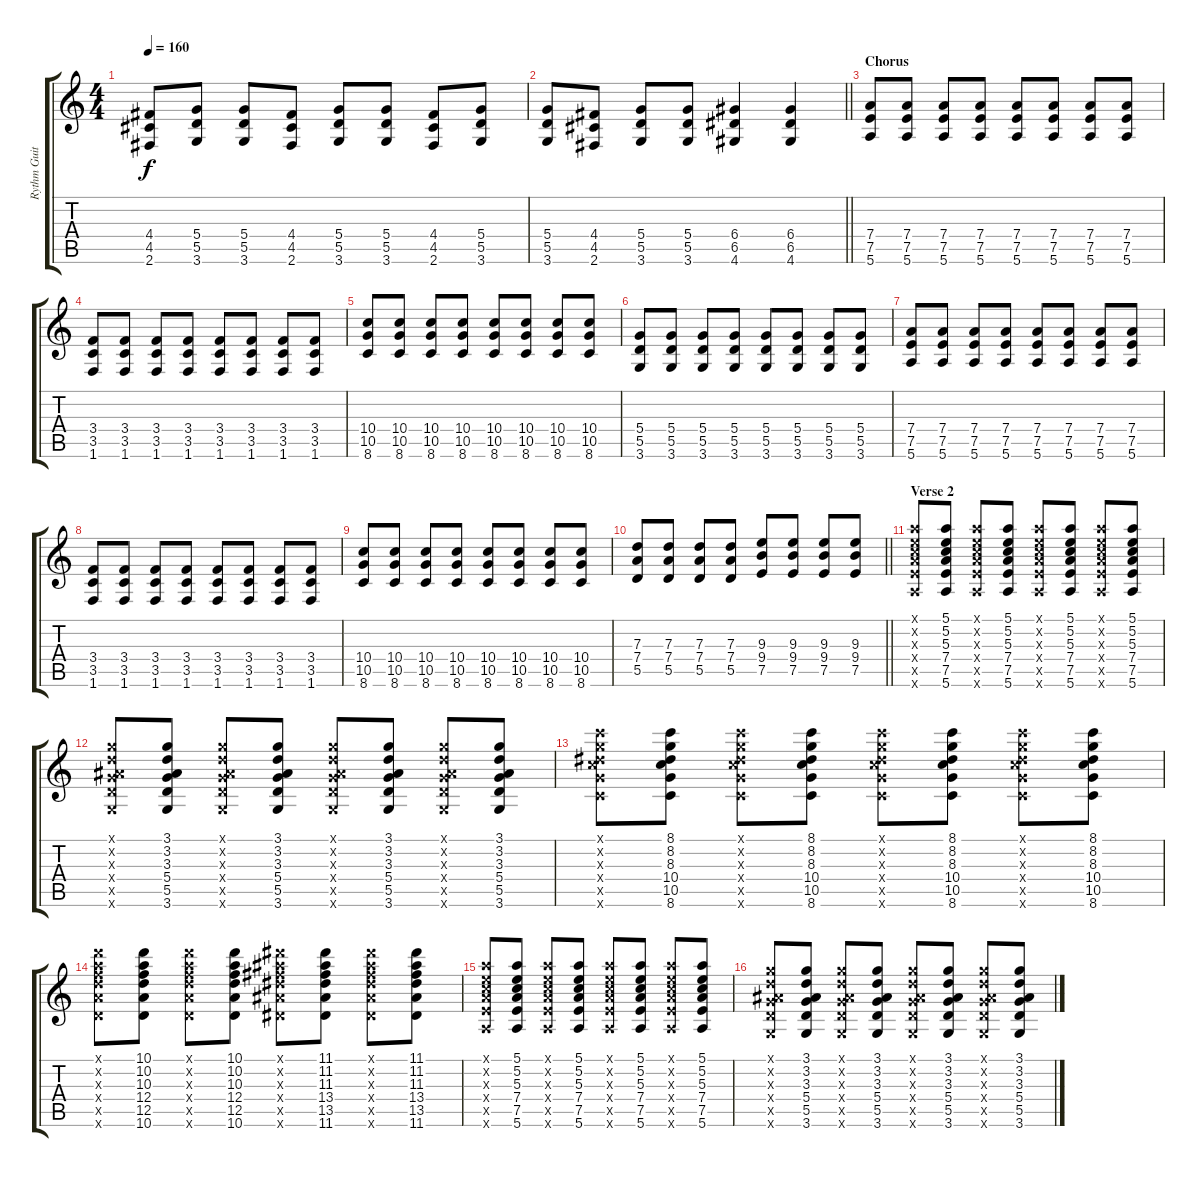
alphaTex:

\track ("Rythm Guitar" "Rythm Guit") {instrument overdrivenguitar}
\staff {score tabs}
\tuning (E4 B3 G3 D3 A2 E2) {hide}
\ts (4 4)
\tempo 160
\clef g2
\ks c
(4.4 4.5 2.6).8{dy f} (5.4 5.5 3.6).8 (5.4 5.5 3.6).8 (4.4 4.5 2.6).8 (5.4 5.5 3.6).8 (5.4 5.5 3.6).8 (4.4 4.5 2.6).8 (5.4 5.5 3.6).8 |
\barLineRight lightlight
(5.4 5.5 3.6).8 (4.4 4.5 2.6).8 (5.4 5.5 3.6).8 (5.4 5.5 3.6).8 (6.4 6.5 4.6).4 (6.4 6.5 4.6).4 |
\section ("" "Chorus")
(7.4 7.5 5.6).8 (7.4 7.5 5.6).8 (7.4 7.5 5.6).8 (7.4 7.5 5.6).8 (7.4 7.5 5.6).8 (7.4 7.5 5.6).8 (7.4 7.5 5.6).8 (7.4 7.5 5.6).8 |
(3.4 3.5 1.6).8 (3.4 3.5 1.6).8 (3.4 3.5 1.6).8 (3.4 3.5 1.6).8 (3.4 3.5 1.6).8 (3.4 3.5 1.6).8 (3.4 3.5 1.6).8 (3.4 3.5 1.6).8 |
(10.4 10.5 8.6).8 (10.4 10.5 8.6).8 (10.4 10.5 8.6).8 (10.4 10.5 8.6).8 (10.4 10.5 8.6).8 (10.4 10.5 8.6).8 (10.4 10.5 8.6).8 (10.4 10.5 8.6).8 |
(5.4 5.5 3.6).8 (5.4 5.5 3.6).8 (5.4 5.5 3.6).8 (5.4 5.5 3.6).8 (5.4 5.5 3.6).8 (5.4 5.5 3.6).8 (5.4 5.5 3.6).8 (5.4 5.5 3.6).8 |
(7.4 7.5 5.6).8 (7.4 7.5 5.6).8 (7.4 7.5 5.6).8 (7.4 7.5 5.6).8 (7.4 7.5 5.6).8 (7.4 7.5 5.6).8 (7.4 7.5 5.6).8 (7.4 7.5 5.6).8 |
(3.4 3.5 1.6).8 (3.4 3.5 1.6).8 (3.4 3.5 1.6).8 (3.4 3.5 1.6).8 (3.4 3.5 1.6).8 (3.4 3.5 1.6).8 (3.4 3.5 1.6).8 (3.4 3.5 1.6).8 |
(10.4 10.5 8.6).8 (10.4 10.5 8.6).8 (10.4 10.5 8.6).8 (10.4 10.5 8.6).8 (10.4 10.5 8.6).8 (10.4 10.5 8.6).8 (10.4 10.5 8.6).8 (10.4 10.5 8.6).8 |
\barLineRight lightlight
(7.3 7.4 5.5).8 (7.3 7.4 5.5).8 (7.3 7.4 5.5).8 (7.3 7.4 5.5).8 (9.3 9.4 7.5).8 (9.3 9.4 7.5).8 (9.3 9.4 7.5).8 (9.3 9.4 7.5).8 |
\section ("" "Verse 2")
(5.1{x} 5.2{x} 5.3{x} 7.4{x} 7.5{x} 5.6{x}).8 (5.1 5.2 5.3 7.4 7.5 5.6).8 (5.1{x} 5.2{x} 5.3{x} 7.4{x} 7.5{x} 5.6{x}).8 (5.1 5.2 5.3 7.4 7.5 5.6).8 (5.1{x} 5.2{x} 5.3{x} 7.4{x} 7.5{x} 5.6{x}).8 (5.1 5.2 5.3 7.4 7.5 5.6).8 (5.1{x} 5.2{x} 5.3{x} 7.4{x} 7.5{x} 5.6{x}).8 (5.1 5.2 5.3 7.4 7.5 5.6).8 |
(3.1{x} 3.2{x} 3.3{x} 5.4{x} 5.5{x} 3.6{x}).8 (3.1 3.2 3.3 5.4 5.5 3.6).8 (3.1{x} 3.2{x} 3.3{x} 5.4{x} 5.5{x} 3.6{x}).8 (3.1 3.2 3.3 5.4 5.5 3.6).8 (3.1{x} 3.2{x} 3.3{x} 5.4{x} 5.5{x} 3.6{x}).8 (3.1 3.2 3.3 5.4 5.5 3.6).8 (3.1{x} 3.2{x} 3.3{x} 5.4{x} 5.5{x} 3.6{x}).8 (3.1 3.2 3.3 5.4 5.5 3.6).8 |
(8.1{x} 8.2{x} 8.3{x} 10.4{x} 10.5{x} 8.6{x}).8 (8.1 8.2 8.3 10.4 10.5 8.6).8 (8.1{x} 8.2{x} 8.3{x} 10.4{x} 10.5{x} 8.6{x}).8 (8.1 8.2 8.3 10.4 10.5 8.6).8 (8.1{x} 8.2{x} 8.3{x} 10.4{x} 10.5{x} 8.6{x}).8 (8.1 8.2 8.3 10.4 10.5 8.6).8 (8.1{x} 8.2{x} 8.3{x} 10.4{x} 10.5{x} 8.6{x}).8 (8.1 8.2 8.3 10.4 10.5 8.6).8 |
(10.1{x} 10.2{x} 10.3{x} 12.4{x} 12.5{x} 10.6{x}).8 (10.1 10.2 10.3 12.4 12.5 10.6).8 (10.1{x} 10.2{x} 10.3{x} 12.4{x} 12.5{x} 10.6{x}).8 (10.1 10.2 10.3 12.4 12.5 10.6).8 (11.1{x} 11.2{x} 11.3{x} 13.4{x} 13.5{x} 11.6{x}).8 (11.1 11.2 11.3 13.4 13.5 11.6).8 (11.1{x} 11.2{x} 11.3{x} 13.4{x} 13.5{x} 11.6{x}).8 (11.1 11.2 11.3 13.4 13.5 11.6).8 |
(5.1{x} 5.2{x} 5.3{x} 7.4{x} 7.5{x} 5.6{x}).8 (5.1 5.2 5.3 7.4 7.5 5.6).8 (5.1{x} 5.2{x} 5.3{x} 7.4{x} 7.5{x} 5.6{x}).8 (5.1 5.2 5.3 7.4 7.5 5.6).8 (5.1{x} 5.2{x} 5.3{x} 7.4{x} 7.5{x} 5.6{x}).8 (5.1 5.2 5.3 7.4 7.5 5.6).8 (5.1{x} 5.2{x} 5.3{x} 7.4{x} 7.5{x} 5.6{x}).8 (5.1 5.2 5.3 7.4 7.5 5.6).8 |
(3.1{x} 3.2{x} 3.3{x} 5.4{x} 5.5{x} 3.6{x}).8 (3.1 3.2 3.3 5.4 5.5 3.6).8 (3.1{x} 3.2{x} 3.3{x} 5.4{x} 5.5{x} 3.6{x}).8 (3.1 3.2 3.3 5.4 5.5 3.6).8 (3.1{x} 3.2{x} 3.3{x} 5.4{x} 5.5{x} 3.6{x}).8 (3.1 3.2 3.3 5.4 5.5 3.6).8 (3.1{x} 3.2{x} 3.3{x} 5.4{x} 5.5{x} 3.6{x}).8 (3.1 3.2 3.3 5.4 5.5 3.6).8
